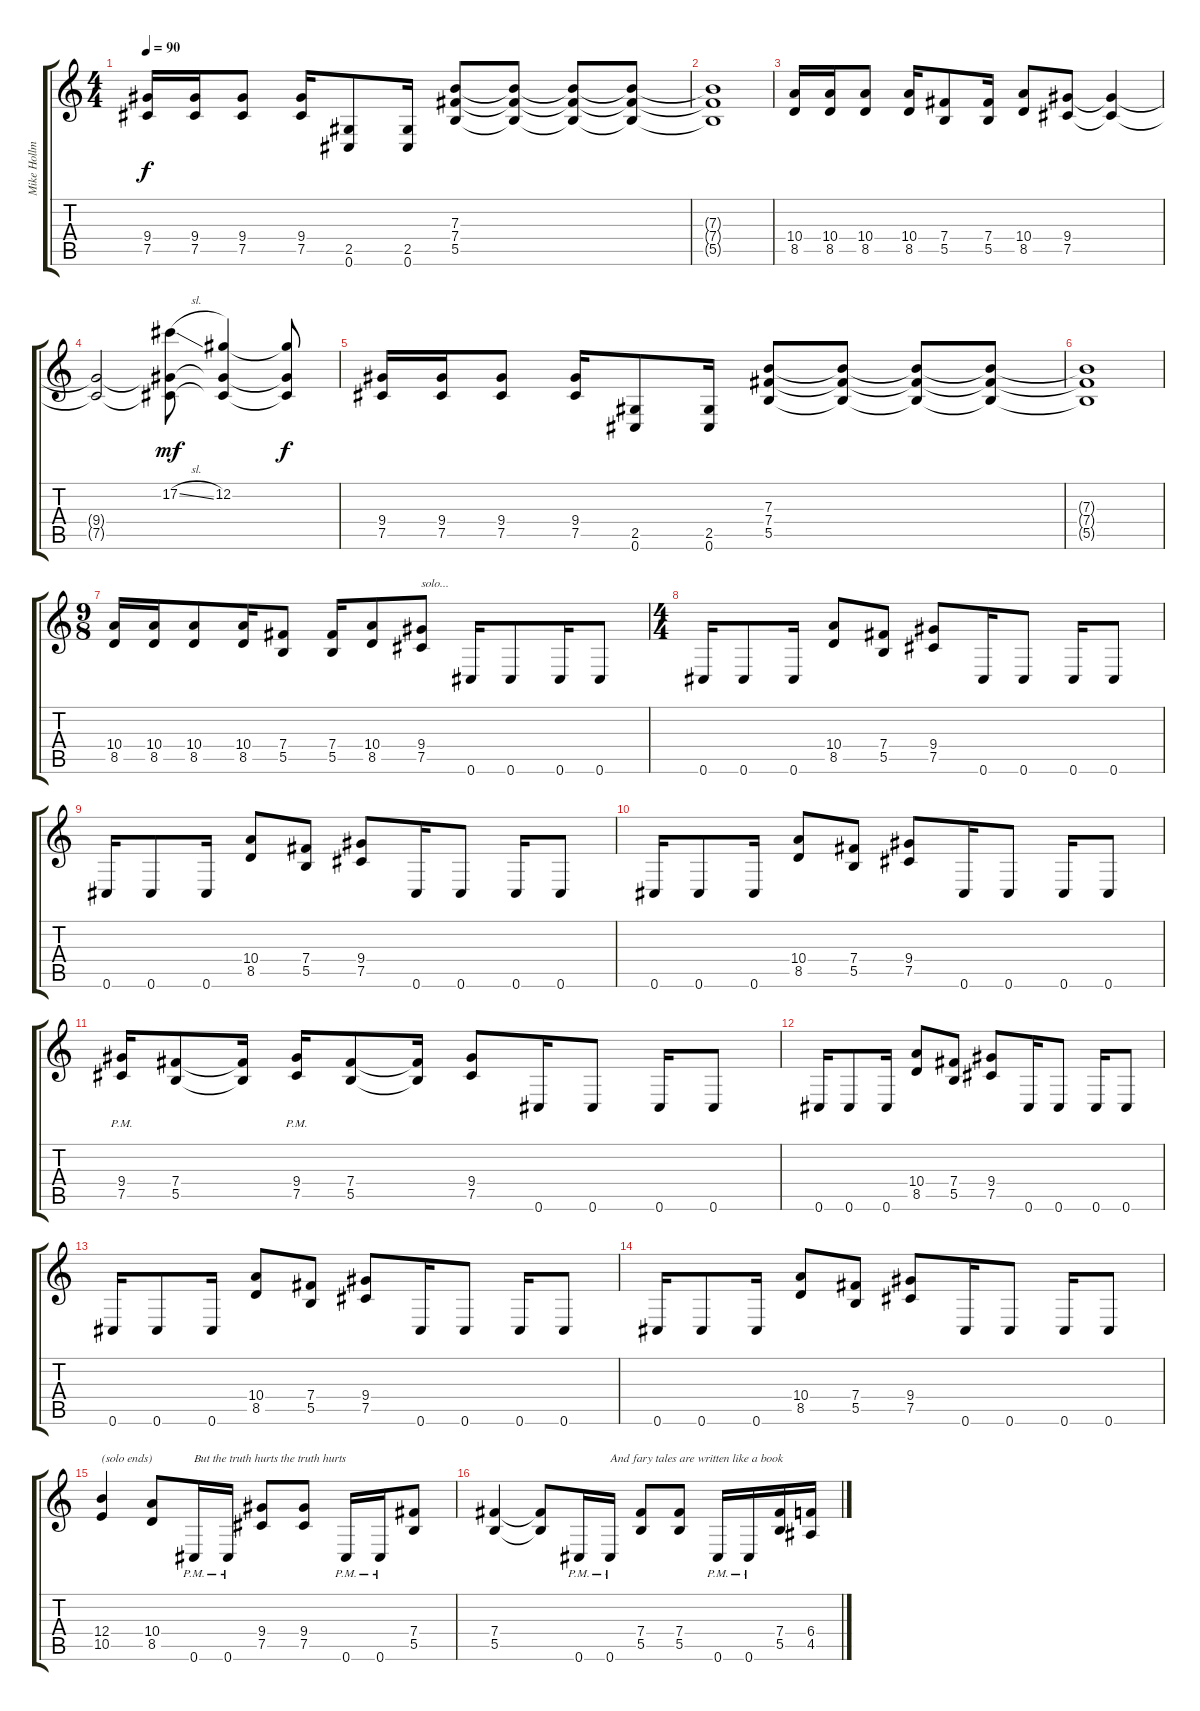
\track ("Mike Hollman" "Mike Hollm") {instrument overdrivenguitar}
\staff {score tabs}
\tuning (Db4 Ab3 E3 B2 Gb2 Db2) {hide}
\ts (4 4)
\tempo 90
\clef g2
\ks c
(9.4 7.5).16{dy f} (9.4 7.5).16 (9.4 7.5).8 (9.4 7.5).16 (2.5 0.6).8 (2.5 0.6).16 (7.3 7.4 5.5).8 (7.3{t} 7.4{t} 5.5{t}).8 (7.3{t} 7.4{t} 5.5{t}).8 (7.3{t} 7.4{t} 5.5{t}).8 |
(7.3{t} 7.4{t} 5.5{t}).1 |
(10.4 8.5).16 (10.4 8.5).16 (10.4 8.5).8 (10.4 8.5).16 (7.4 5.5).8 (7.4 5.5).16 (10.4 8.5).8 (9.4 7.5).8 (9.4{t} 7.5{t}).4 |
(9.4{t} 7.5{t}).2 (17.2{sl} 9.4{t} 7.5{t}).8{dy mf} (12.2 9.4{t} 7.5{t}).4 (12.2{t} 9.4{t} 7.5{t}).8{dy f} |
(9.4 7.5).16 (9.4 7.5).16 (9.4 7.5).8 (9.4 7.5).16 (2.5 0.6).8 (2.5 0.6).16 (7.3 7.4 5.5).8 (7.3{t} 7.4{t} 5.5{t}).8 (7.3{t} 7.4{t} 5.5{t}).8 (7.3{t} 7.4{t} 5.5{t}).8 |
(7.3{t} 7.4{t} 5.5{t}).1 |
\ts (9 8)
(10.4 8.5).16 (10.4 8.5).16 (10.4 8.5).8 (10.4 8.5).16 (7.4 5.5).8 (7.4 5.5).16 (10.4 8.5).8 (9.4 7.5).8{txt "solo..."} 0.6.16 0.6.8 0.6.16 0.6.8 |
\ts (4 4)
0.6.16 0.6.8 0.6.16 (10.4 8.5).8 (7.4 5.5).8 (9.4 7.5).8 0.6.16 0.6.8 0.6.16 0.6.8 |
0.6.16 0.6.8 0.6.16 (10.4 8.5).8 (7.4 5.5).8 (9.4 7.5).8 0.6.16 0.6.8 0.6.16 0.6.8 |
0.6.16 0.6.8 0.6.16 (10.4 8.5).8 (7.4 5.5).8 (9.4 7.5).8 0.6.16 0.6.8 0.6.16 0.6.8 |
(9.4{pm} 7.5{pm}).16 (7.4 5.5).8 (7.4{t} 5.5{t}).16 (9.4{pm} 7.5{pm}).16 (7.4 5.5).8 (7.4{t} 5.5{t}).16 (9.4 7.5).8 0.6.16 0.6.8 0.6.16 0.6.8 |
0.6.16 0.6.8 0.6.16 (10.4 8.5).8 (7.4 5.5).8 (9.4 7.5).8 0.6.16 0.6.8 0.6.16 0.6.8 |
0.6.16 0.6.8 0.6.16 (10.4 8.5).8 (7.4 5.5).8 (9.4 7.5).8 0.6.16 0.6.8 0.6.16 0.6.8 |
0.6.16 0.6.8 0.6.16 (10.4 8.5).8 (7.4 5.5).8 (9.4 7.5).8 0.6.16 0.6.8 0.6.16 0.6.8 |
(12.4 10.5).4{txt "(solo ends)"} (10.4 8.5).8 0.6{pm}.16{txt "But the truth hurts the truth hurts"} 0.6{pm}.16 (9.4 7.5).8 (9.4 7.5).8 0.6{pm}.16 0.6{pm}.16 (7.4 5.5).8 |
(7.4 5.5).4 (7.4{t} 5.5{t}).8 0.6{pm}.16 0.6{pm}.16{txt "And fary tales are written like a book"} (7.4 5.5).8 (7.4 5.5).8 0.6{pm}.16 0.6{pm}.16 (7.4 5.5).16 (6.4 4.5).16
